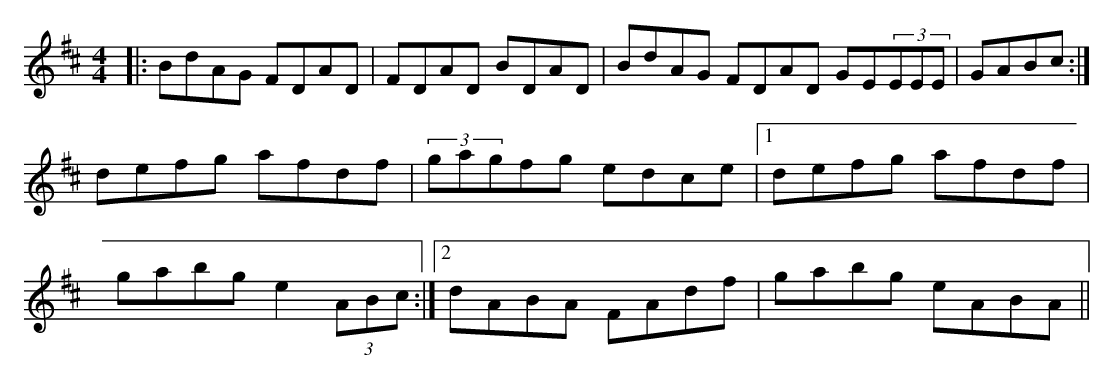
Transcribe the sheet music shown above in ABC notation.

X:1
M:4/4
K:D
|:BdAG FDAD|FDAD BDAD|BdAG FDAD GE(3EEE|GABc:|
defg afdf|(3gagfg edce|1 defg afdf|
gabg e2 (3ABc:|2 dABA FAdf|gabg eABA||
